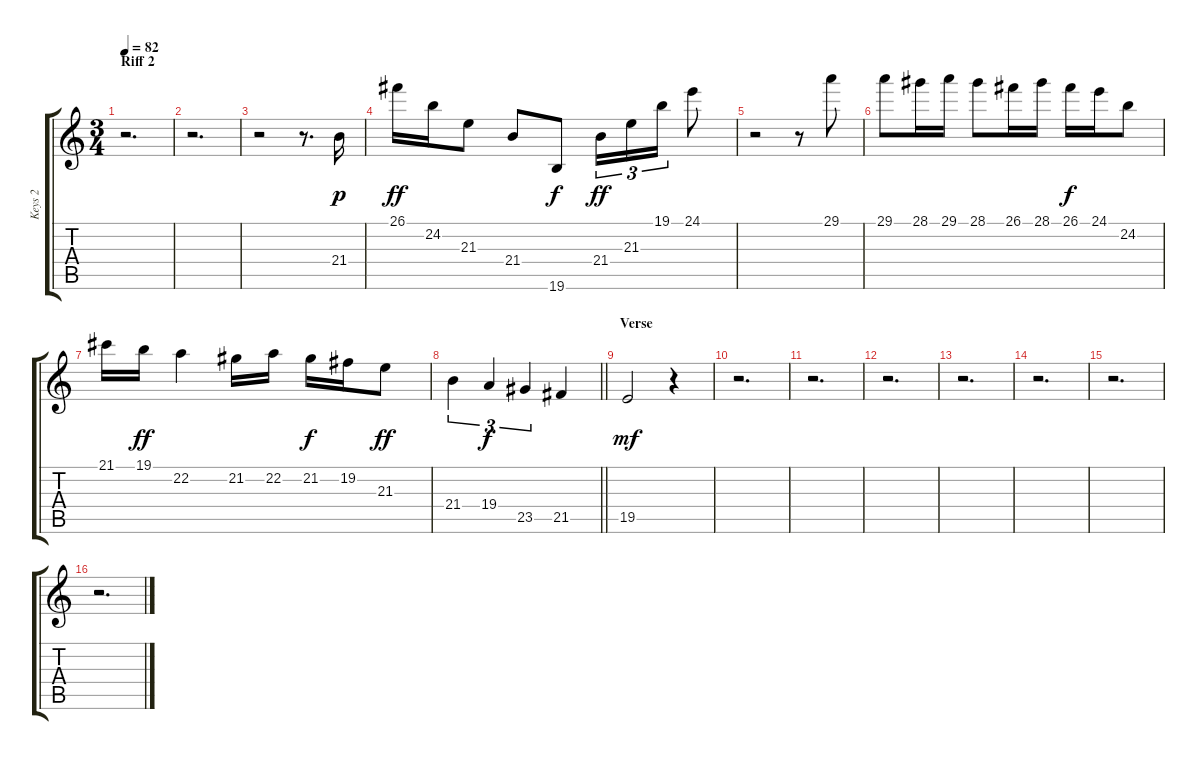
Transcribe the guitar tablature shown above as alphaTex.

\track ("Keys 2" "Keys 2") {instrument lead1square}
\staff {score tabs}
\tuning (E4 B3 G3 D3 A2 E2) {hide}
\ts (3 4)
\section ("" "Riff 2")
\tempo 82
\clef g2
\ks c
r.2{d dy f} |
r.2{d} |
r.2 r.8{d} 21.4.16{dy p balance 8} |
26.1.16{dy ff} 24.2.16 21.3.8 21.4.8 19.6.8{dy f} 21.4.16{tu (3 2) dy ff} 21.3.16{tu (3 2)} 19.1.16{tu (3 2)} 24.1.8 |
r.2 r.8 29.1.8 |
29.1.8 28.1.16 29.1.16 28.1.8 26.1.16 28.1.16 26.1.16{dy f} 24.1.16 24.2.8 |
21.1.16 19.1.16{dy ff} 22.2.4 21.2.16 22.2.16 21.2.16{dy f} 19.2.16 21.3.8{dy ff} |
\barLineRight lightlight
21.4.4{tu (3 2)} 19.4.4{tu (3 2) dy f} 23.5.4{tu (3 2)} 21.5.4 |
\section ("" "Verse")
19.5.2{dy mf} r.4 |
r.2{d} |
r.2{d} |
r.2{d} |
r.2{d} |
r.2{d} |
r.2{d} |
r.2{d}
